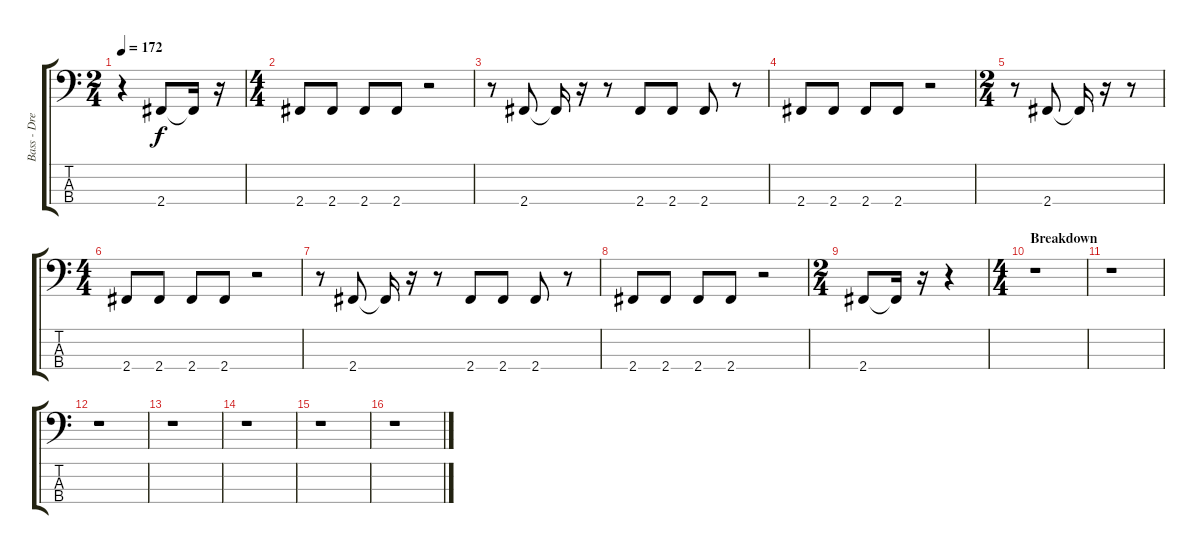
\track ("Bass - Drew Roulette" "Bass - Dre") {instrument electricbassfinger}
\staff {score tabs}
\tuning (G2 D2 A1 E1) {hide}
\ts (2 4)
\tempo 172
\clef f4
\ks c
r.4{dy f} 2.4.8 2.4{t}.16 r.16 |
\ts (4 4)
2.4.8 2.4.8 2.4.8 2.4.8 r.2 |
r.8 2.4.8 2.4{t}.16 r.16 r.8 2.4.8 2.4.8 2.4.8 r.8 |
2.4.8 2.4.8 2.4.8 2.4.8 r.2 |
\ts (2 4)
r.8 2.4.8 2.4{t}.16 r.16 r.8 |
\ts (4 4)
2.4.8 2.4.8 2.4.8 2.4.8 r.2 |
r.8 2.4.8 2.4{t}.16 r.16 r.8 2.4.8 2.4.8 2.4.8 r.8 |
2.4.8 2.4.8 2.4.8 2.4.8 r.2 |
\ts (2 4)
2.4.8 2.4{t}.16 r.16 r.4 |
\ts (4 4)
\section ("" "Breakdown")
r.1 |
r.1 |
r.1 |
r.1 |
r.1 |
r.1 |
r.1
